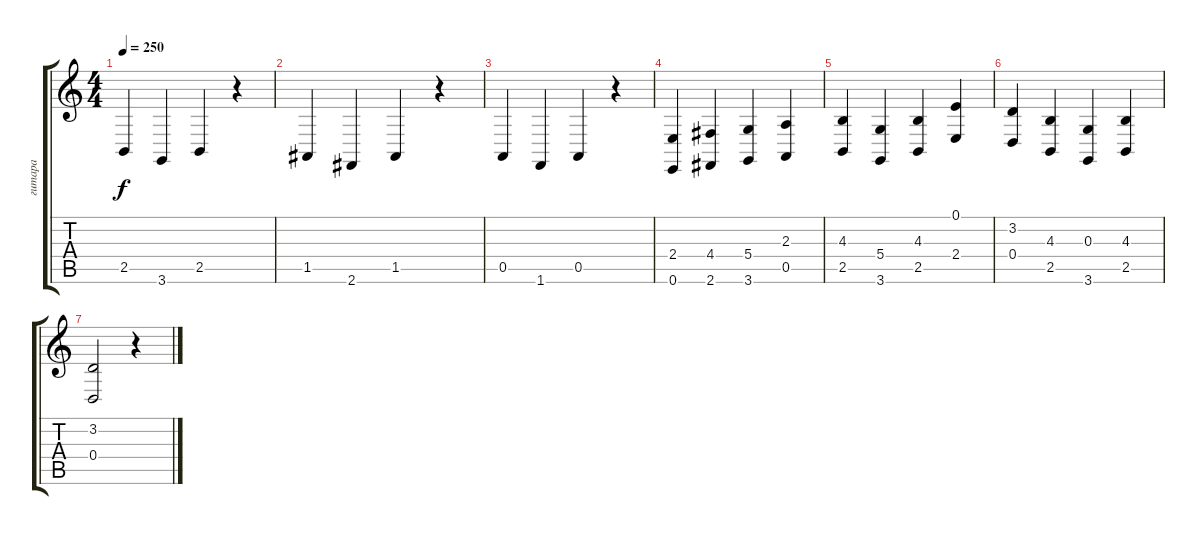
\track ("гитара" "гитара") {instrument pad5bowed}
\staff {score tabs}
\tuning (E4 B3 G3 D3 A2 E2) {hide}
\ts (4 4)
\tempo 250
\clef g2
\ks c
2.5.4{dy f} 3.6.4 2.5.4 r.4 |
1.5.4 2.6.4 1.5.4 r.4 |
0.5.4 1.6.4 0.5.4 r.4 |
(2.4 0.6).4 (4.4 2.6).4 (5.4 3.6).4 (2.3 0.5).4 |
(4.3 2.5).4 (5.4 3.6).4 (4.3 2.5).4 (0.1 2.4).4 |
(3.2 0.4).4 (4.3 2.5).4 (0.3 3.6).4 (4.3 2.5).4 |
(3.2 0.4).2 r.4
